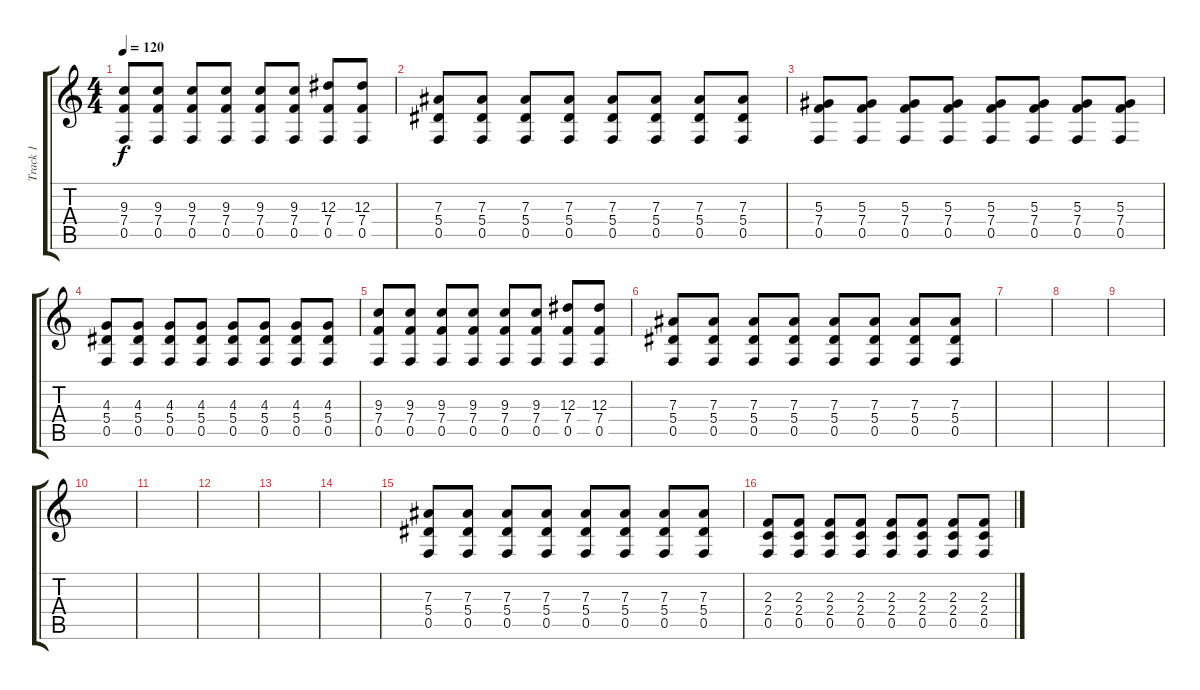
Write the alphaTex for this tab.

\track ("Track 1" "Track 1") {instrument distortionguitar}
\staff {score tabs}
\tuning (C4 G3 Eb3 Bb2 F2 C2) {hide}
\ts (4 4)
\tempo 120
\clef g2
\ks c
(9.3 7.4 0.5).8{dy f} (9.3 7.4 0.5).8 (9.3 7.4 0.5).8 (9.3 7.4 0.5).8 (9.3 7.4 0.5).8 (9.3 7.4 0.5).8 (12.3 7.4 0.5).8 (12.3 7.4 0.5).8 |
(7.3 5.4 0.5).8 (7.3 5.4 0.5).8 (7.3 5.4 0.5).8 (7.3 5.4 0.5).8 (7.3 5.4 0.5).8 (7.3 5.4 0.5).8 (7.3 5.4 0.5).8 (7.3 5.4 0.5).8 |
(5.3 7.4 0.5).8 (5.3 7.4 0.5).8 (5.3 7.4 0.5).8 (5.3 7.4 0.5).8 (5.3 7.4 0.5).8 (5.3 7.4 0.5).8 (5.3 7.4 0.5).8 (5.3 7.4 0.5).8 |
(4.3 5.4 0.5).8 (4.3 5.4 0.5).8 (4.3 5.4 0.5).8 (4.3 5.4 0.5).8 (4.3 5.4 0.5).8 (4.3 5.4 0.5).8 (4.3 5.4 0.5).8 (4.3 5.4 0.5).8 |
(9.3 7.4 0.5).8 (9.3 7.4 0.5).8 (9.3 7.4 0.5).8 (9.3 7.4 0.5).8 (9.3 7.4 0.5).8 (9.3 7.4 0.5).8 (12.3 7.4 0.5).8 (12.3 7.4 0.5).8 |
(7.3 5.4 0.5).8 (7.3 5.4 0.5).8 (7.3 5.4 0.5).8 (7.3 5.4 0.5).8 (7.3 5.4 0.5).8 (7.3 5.4 0.5).8 (7.3 5.4 0.5).8 (7.3 5.4 0.5).8 |
|
|
|
|
|
|
|
|
(7.3 5.4 0.5).8 (7.3 5.4 0.5).8 (7.3 5.4 0.5).8 (7.3 5.4 0.5).8 (7.3 5.4 0.5).8 (7.3 5.4 0.5).8 (7.3 5.4 0.5).8 (7.3 5.4 0.5).8 |
(2.3 2.4 0.5).8 (2.3 2.4 0.5).8 (2.3 2.4 0.5).8 (2.3 2.4 0.5).8 (2.3 2.4 0.5).8 (2.3 2.4 0.5).8 (2.3 2.4 0.5).8 (2.3 2.4 0.5).8
